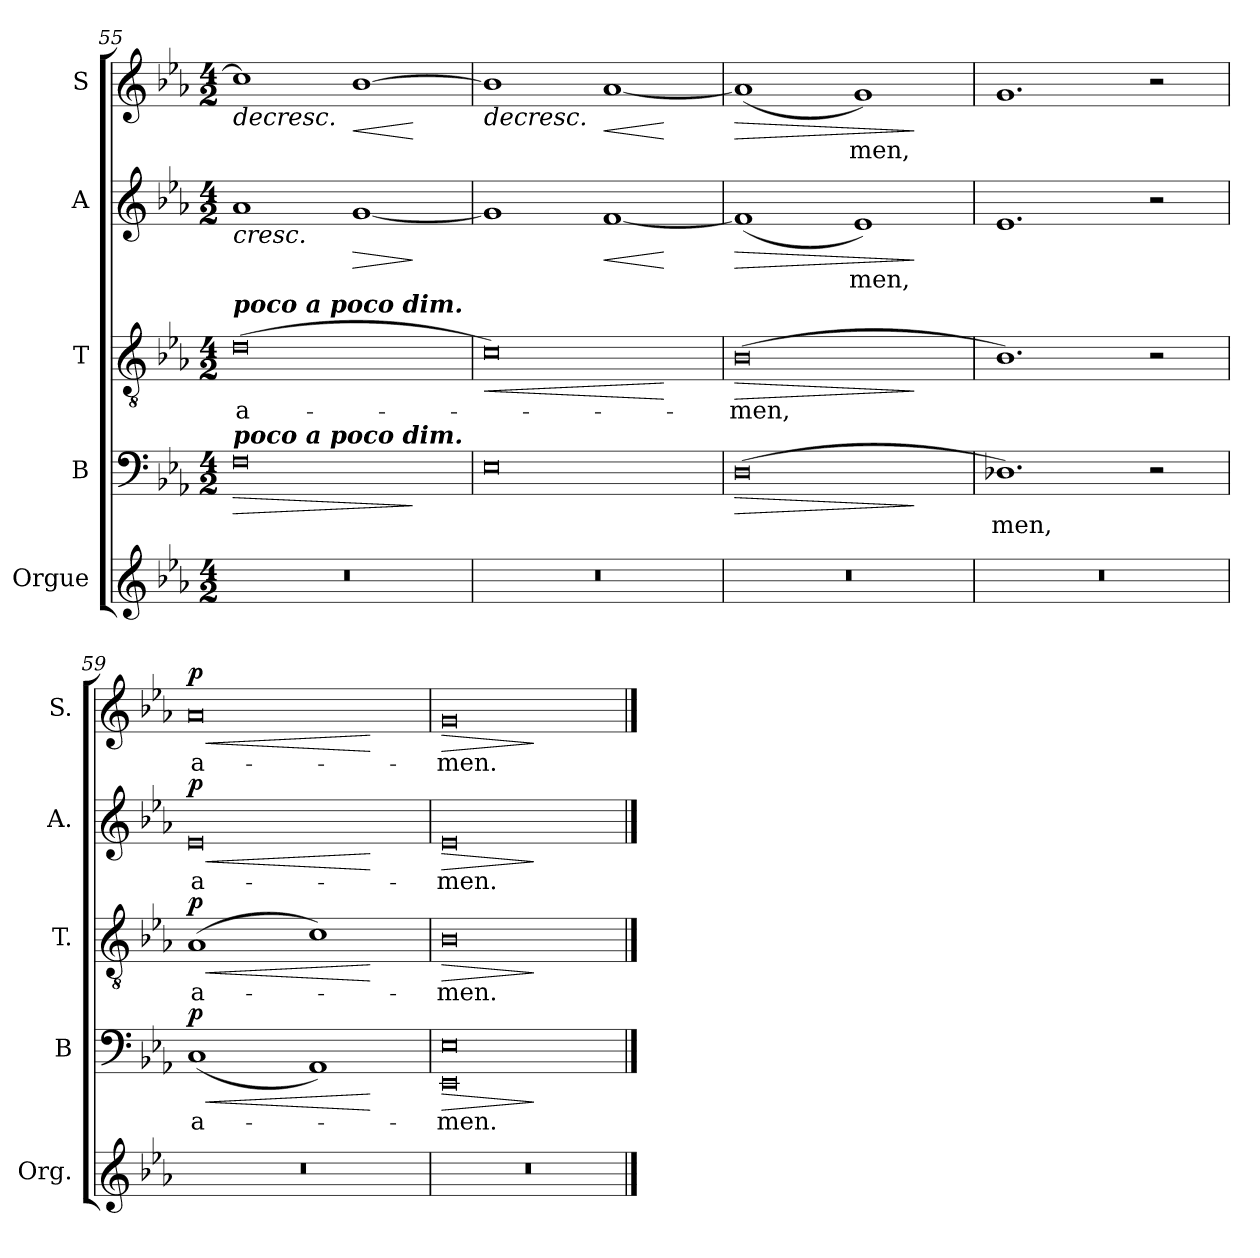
**kern	**kern	**text	**dynam	**kern	**text	**dynam	**kern	**text	**dynam	**kern	**text	**dynam
*part5	*part4	*part4	*part4	*part3	*part3	*part3	*part2	*part2	*part2	*part1	*part1	*part1
*staff5	*staff4	*staff4	*staff4	*staff3	*staff3	*staff3	*staff2	*staff2	*staff2	*staff1	*staff1	*staff1
*I"Orgue	*I"B	*	*	*I"T	*	*	*I"A	*	*	*I"S	*	*
*I'Org.	*I'B	*	*	*I'T.	*	*	*I'A.	*	*	*I'S.	*	*
*clefG2	*clefF4	*	*	*clefGv2	*	*	*clefG2	*	*	*clefG2	*	*
*k[b-e-a-]	*k[b-e-a-]	*	*	*k[b-e-a-]	*	*	*k[b-e-a-]	*	*	*k[b-e-a-]	*	*
*M4/2	*M4/2	*	*	*M4/2	*	*	*M4/2	*	*	*M4/2	*	*
=55	=55	=55	=55	=55	=55	=55	=55	=55	=55	=55	=55	=55
!	!	!	!	!LO:TX:a:Bi:t=poco a poco dim.	!	!	!	!	!	!	!	!
!	!LO:TX:a:Bi:t=poco a poco dim.	!	!	!	!	!	!	!	!	!	!	!
!	!	!	!LO:HP:b	!	!LO:LY:b	!	!	!	!LO:HP:b	!	!	!LO:HP:b
0r	0F	.	>	(>0d	a-	.	1a-	.	<	1cc]	.	>
!	!	!	!	!	!	!	!	!	!LO:HP:b	!	!	!LO:HP:b
.	.	.	.	.	.	.	[1g	.	>	[1b-	.	<
.	.	.	]	.	.	.	.	.	[ ]	.	.	] [
=56	=56	=56	=56	=56	=56	=56	=56	=56	=56	=56	=56	=56
!	!	!	!	!	!	!LO:HP:b	!	!	!	!	!	!LO:HP:b
0r	0E-	.	.	0c)	.	<	1g]	.	.	1b-]	.	>
!	!	!	!	!	!	!	!	!	!LO:HP:b	!	!	!LO:HP:b
.	.	.	.	.	.	.	[1f	.	<	[1a-	.	<
.	.	.	.	.	.	[	.	.	[	.	.	] [
!!LO:LB:g=z
=57	=57	=57	=57	=57	=57	=57	=57	=57	=57	=57	=57	=57
!	!	!	!LO:HP:b	!	!LO:LY:b	!LO:HP:b	!	!	!LO:HP:b	!	!	!LO:HP:b
0r	(>0D	.	>	(>0B-	-men,	>	(>1f]	.	>	(>1a-]	.	>
!	!	!	!	!	!	!	!	!LO:LY:b	!	!	!LO:LY:b	!
.	.	.	.	.	.	.	1e-)	men,	.	1g)	men,	.
.	.	.	]	.	.	]	.	.	]	.	.	]
=58	=58	=58	=58	=58	=58	=58	=58	=58	=58	=58	=58	=58
!	!	!LO:LY:b	!	!	!	!	!	!	!	!	!	!
0r	1.D-X)	-men,	.	1.B-)	.	.	1.e-	.	.	1.g	.	.
.	2r	.	.	2r	.	.	2r	.	.	2r	.	.
=59	=59	=59	=59	=59	=59	=59	=59	=59	=59	=59	=59	=59
!	!	!LO:LY:b	!LO:HP:b	!	!LO:LY:b	!LO:HP:b	!	!LO:LY:b	!LO:HP:b	!	!LO:LY:b	!LO:HP:b
!	!	!	!LO:DY:n=1:a	!	!	!LO:DY:n=1:a	!	!	!LO:DY:n=1:a	!	!	!LO:DY:n=1:a
0r	(<1C	a-	< p	(>1A-	a-	< p	0e-	a-	< p	0a-	a-	< p
.	1AA-)	.	.	1c)	.	.	.	.	.	.	.	.
.	.	.	[	.	.	[	.	.	[	.	.	[
=60	=60	=60	=60	=60	=60	=60	=60	=60	=60	=60	=60	=60
!	!	!LO:LY:b	!LO:HP:b	!	!LO:LY:b	!LO:HP:b	!	!LO:LY:b	!LO:HP:b	!	!LO:LY:b	!LO:HP:b
0r	0EE- 0E-	-men.	>	0B-	-men.	>	0e-	-men.	>	0g	-men.	>
.	.	.	]	.	.	]	.	.	]	.	.	]
==	==	==	==	==	==	==	==	==	==	==	==	==
*-	*-	*-	*-	*-	*-	*-	*-	*-	*-	*-	*-	*-
